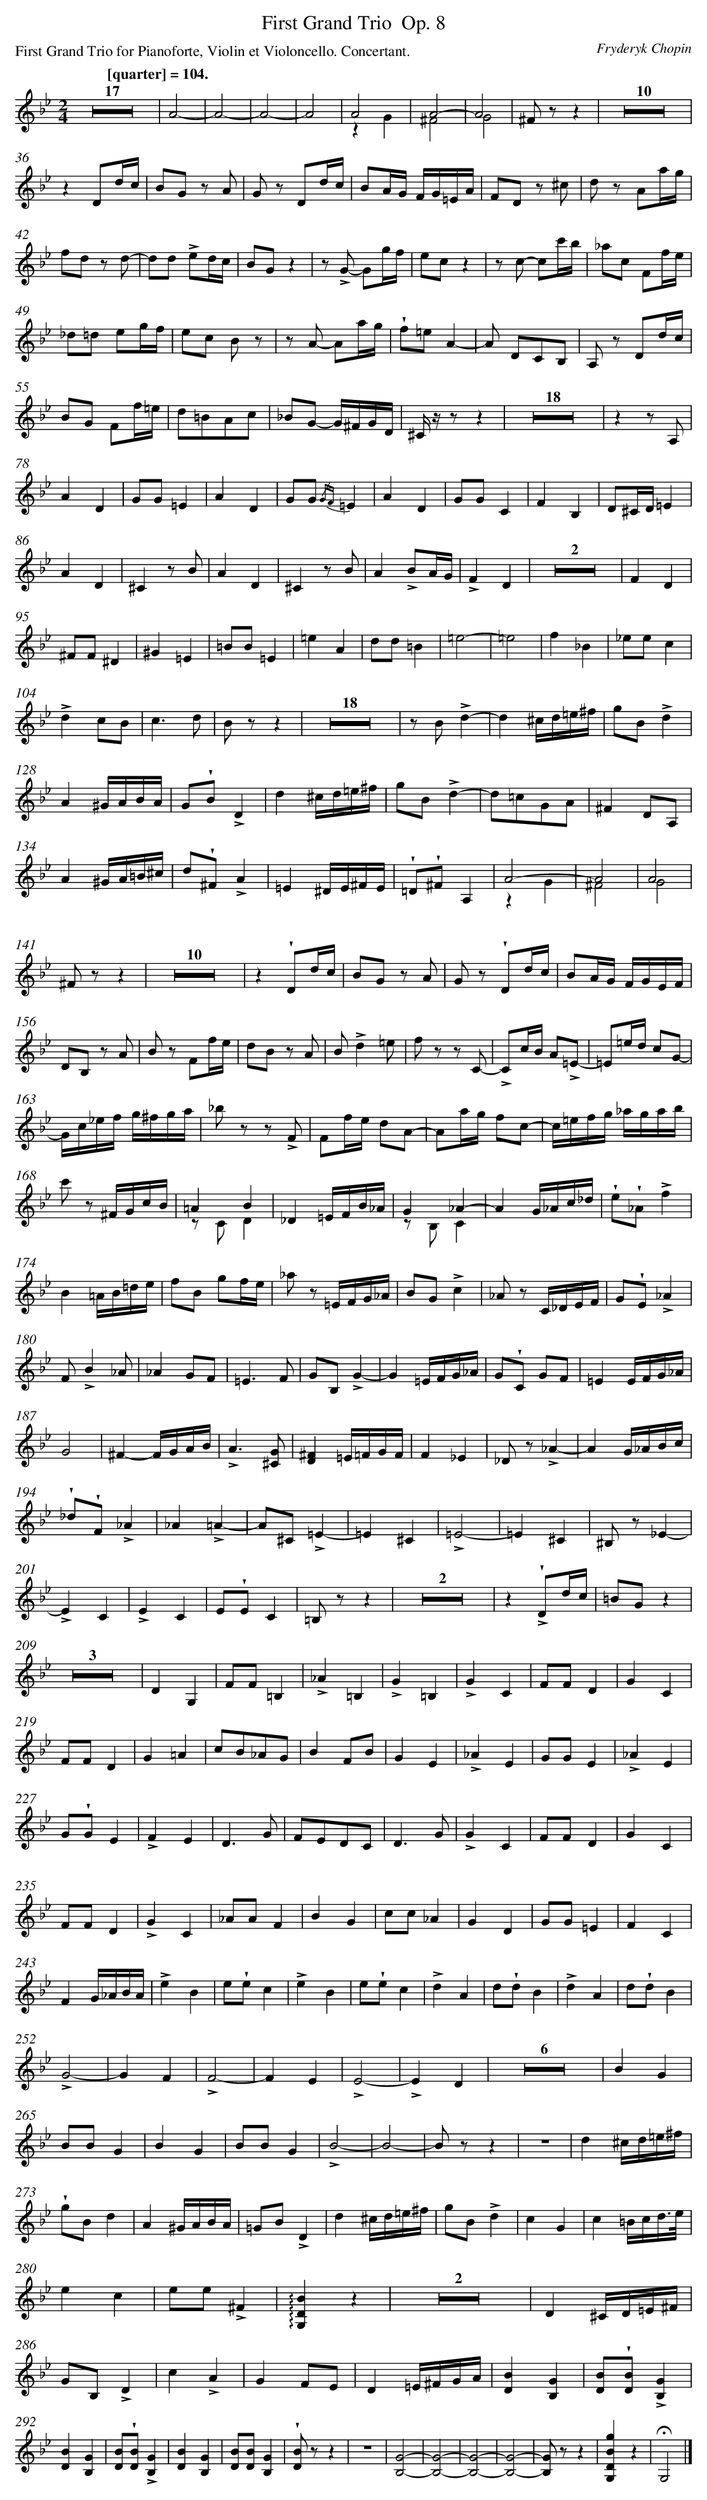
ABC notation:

X:1
T: First Grand Trio	 Op. 8
C: Fryderyk Chopin
L: 1/8
M: 2/4
P: First Grand Trio for Pianoforte, Violin et Violoncello. Concertant.
Q: "[quarter] = 104."
K: Bb clef=treble
Z17 |
A4- |
A4- |
A4- |
A4 |
A4 & z2G2 |
A4- & ^F4 |
A4 & G4 |
^F zz2 |
Z10 |
z2Dd/c/ |
BG z A |
G z Dd/c/ |
BA/G/ F/G/=E/A/ |
FD z ^c |
d z Aa/g/ |
fd z d- |
dd !accent!ed/c/ |
BGz2 |
z !accent!G- Gg/f/ |
ecz2 |
z c- cc'/b/ |
_ac Ff/e/ |
_d=d eg/f/ |
ec B z |
z A- Aa/g/ |
!wedge!f=eA2- |
A DCB, |
A, z Dd/c/ |
BG Ff/=e/ |
d=BAc |
_BG- G/^F/G/D/ |
^C/ z/ zz2 |
Z18 |
z2z A, |
A2D2 |
GG=E2 |
A2D2 |
GG {/GF}=E2 |
A2D2 |
GGC2 |
F2B,2 |
D^C/D/=E2 |
A2D2 |
^C2z B |
A2D2 |
^C2z B |
A2!accent!BA/G/ |
!accent!F2D2 |
Z2 |
F2D2 |
^FF^D2 |
^G2=E2 |
=BB=E2 |
=e2A2 |
dd=B2 |
=e4- |
=e4 |
f2_B2 |
_eec2 |
!accent!d2cB |
c3d |
B zz2 |
Z18 |
z B!accent!d2- |
d2^c/d/=e/^f/ |
gB!accent!d2 |
A2^G/A/B/A/ |
G!wedge!B!accent!D2 |
d2^c/d/=e/^f/ |
gB!accent!d2- |
d=cGA |
^F2DA, |
A2^G/A/=B/^c/ |
d!wedge!^F!accent!A2 |
=E2^D/E/^F/E/ |
!wedge!=D!wedge!^FA,2 |
A4- & z2G2 |
A4 & ^F4 |
A4 & G4 |
^F zz2 |
Z10 |
z2!wedge!Dd/c/ |
BG z A |
G z !wedge!Dd/c/ |
BA/G/ F/G/E/F/ |
DB, z A |
B z Ff/e/ |
dB z A |
B!accent!d2=e |
f z z C- |
!accent!Cc/B/ A!accent!=E- |
=E=e/d/ cG- |
G/c/_e/f/ g/^f/g/a/ |
_b z z !accent!F |
Ff/e/ dA- |
Aa/g/ fc- |
c/=e/f/g/ _a/g/a/b/ |
c' z ^F/G/c/B/ |
=A2B2 & z CD2 |
_D2=E/F/B/_A/ |
G2_A2- & z B,C2 |
A2G/_A/c/_d/ |
!wedge!e!wedge!_A!accent!f2 |
B2=A/B/=d/e/ |
fB gf/e/ |
_a z =E/F/G/_A/ |
BG!accent!c2 |
_A z C/_D/E/F/ |
G!wedge!E!accent!_A2 |
F!accent!B2_A |
_A2GF |
=E3F |
GB,!accent!G2- |
G2=E/F/G/_A/ |
G!wedge!C GF |
=E2E/F/G/_A/ |
G4 |
^F2-F/G/A/B/ |
!accent!A3[G^C] |
[^F2D2]=E/=F/G/F/ |
F2_E2 |
_D z!accent!_A2- |
A2G/_A/B/c/ |
!wedge!_d!wedge!F!accent!_A2 |
_A2!accent!=A2- |
A^C!accent!=E2- |
=E2^C2 |
!accent!=E4- |
=E2^C2 |
^B, z_E2- |
!accent!E2C2 |
!accent!E2C2 |
E!wedge!EC2 |
=B, zz2 |
Z2 |
z2!wedge!!accent!Dd/c/ |
=BGz2 |
Z3 |
D2G,2 |
FF=B,2 |
!accent!_A2=B,2 |
!accent!G2=B,2 |
!accent!G2C2 |
FFD2 |
G2C2 |
FFD2 |
G2=A2 |
cB_AG |
B2FB |
G2E2 |
!accent!_A2E2 |
GGE2 |
!accent!_A2E2 |
G!wedge!GE2 |
!accent!F2E2 |
D3G |
FEDC |
D3G |
!accent!G2C2 |
FFD2 |
G2C2 |
FFD2 |
!accent!G2C2 |
_AAF2 |
B2G2 |
cc_A2 |
G2D2 |
GG=E2 |
F2C2 |
F2G/_A/B/A/ |
!accent!e2B2 |
e!wedge!ec2 |
!accent!e2B2 |
e!wedge!ec2 |
!accent!d2A2 |
d!wedge!dB2 |
!accent!d2A2 |
d!wedge!dB2 |
!accent!G4- |
G2F2 |
!accent!F4- |
F2E2 |
!accent!E4- |
!accent!E2D2 |
Z6 |
B2G2 |
BBG2 |
B2G2 |
BBG2 |
!accent!B4- |
B4- |
B zz2 |
z4 |
d2^c/d/=e/^f/ |
!wedge!gBd2 |
A2^G/A/B/A/ |
=GB!accent!D2 |
d2^c/d/=e/^f/ |
gB!accent!d2 |
c2G2 |
c2=B/c/d3//e// |
e2c2 |
ee!accent!^F2 |
!arpeggio![B2D2G,2]z2 |
Z2 |
D2^C/D/=E/^F/ |
GB,!accent!D2 |
c2!accent!A2 |
G2FE |
D2=E/^F/G/A/ |
[B2D2][G2B,2] |
[BD]!wedge![BD]!accent![G2B,2] |
[B2D2][G2B,2] |
[BD]!wedge![BD]!accent![G2B,2] |
[B2D2][G2B,2] |
[BD][BD][G2B,2] |
!wedge![BD] zz2 |
z4 |
[G4B,4]- |
[G4B,4]- |
[G4B,4]- |
[G4B,4]- |
[GB,] zz2 |
[g2B2D2G,2]z2 |
!fermata!G,4 |]
